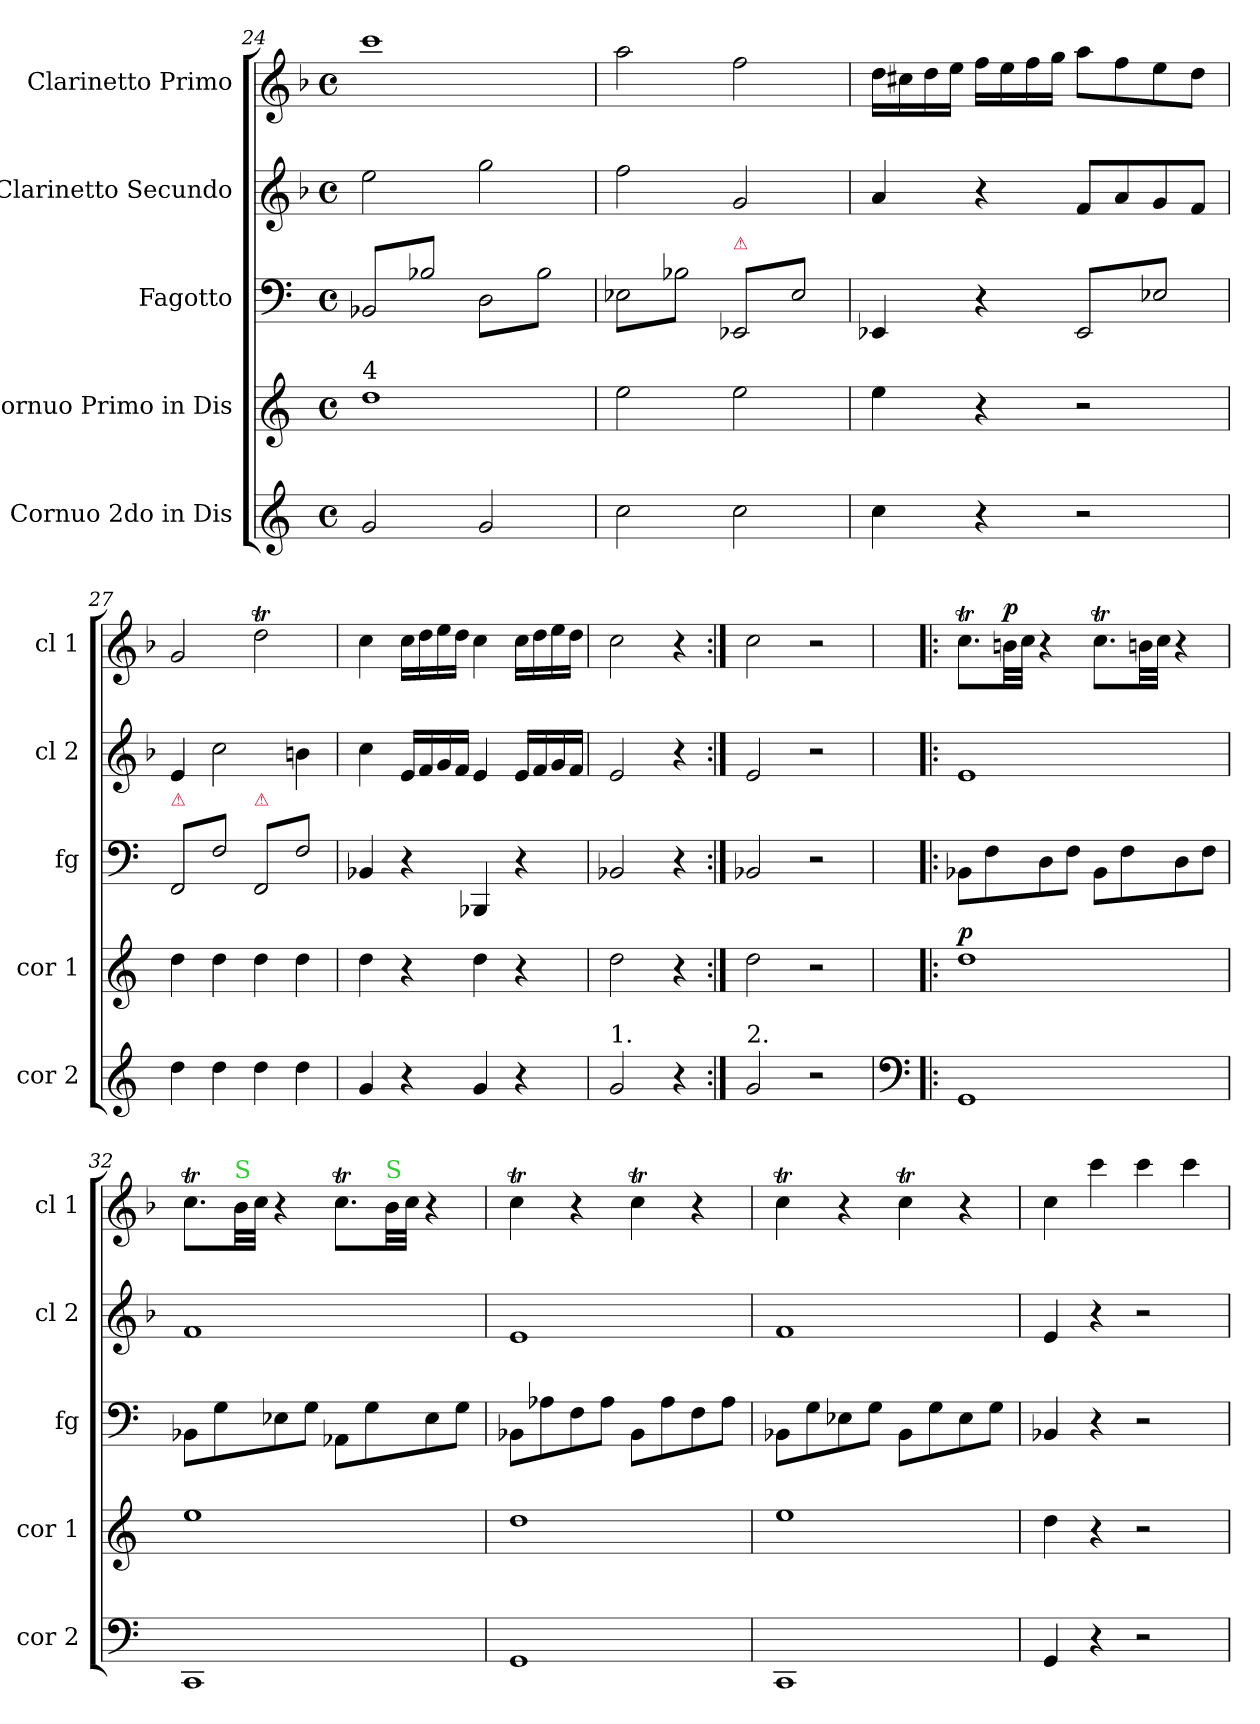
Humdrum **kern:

**kern	**dynam	**kern	**dynam	**kern	**kern	**dynam	**kern	**dynam
*part5	*part5	*part4	*part4	*part3	*part2	*part2	*part1	*part1
*staff5	*staff5	*staff4	*staff4	*staff3	*staff2	*staff2	*staff1	*staff1
*I"Cornuo 2do in Dis	*	*I"Cornuo Primo in Dis	*	*I"Fagotto	*I"Clarinetto Secundo	*	*I"Clarinetto Primo	*
*I'cor 2	*	*I'cor 1	*	*I'fg	*I'cl 2	*	*I'cl 1	*
*clefG2	*	*clefG2	*	*clefF4	*clefG2	*	*clefG2	*
*ITrd5c9	*	*ITrd5c9	*	*	*ITrd1c2	*	*ITrd1c2	*
*k[b-e-a-]	*	*k[b-e-a-]	*	*	*k[b-e-a-]	*	*k[b-e-a-]	*
*M4/4	*	*M4/4	*	*M4/4	*M4/4	*	*M4/4	*
*met(c)	*	*met(c)	*	*met(c)	*met(c)	*	*met(c)	*
=24	=24	=24	=24	=24	=24	=24	=24	=24
!	!	!	!	!LO:TX:a:color=crimson:t=⚠	!	!	!	!
!	!	!LO:TX:a:t=4	!	!	!	!	!	!
!	!LO:DY:a	!	!	!	!	!	!	!
*	*	*	*	*tremolo	*	*	*	*
2B-/	fo	1f	.	8BB-/L	2dd\	.	1bb-	.
.	.	.	.	8B-/	.	.	.	.
.	.	.	.	8BB-/	.	.	.	.
.	.	.	.	8B-/J	.	.	.	.
2B-/	.	.	.	8D\L	2ff\	.	.	.
.	.	.	.	8B-\	.	.	.	.
.	.	.	.	8D\	.	.	.	.
.	.	.	.	8B-\J	.	.	.	.
=25	=25	=25	=25	=25	=25	=25	=25	=25
2e-\	.	2g\	.	8E-\L	2ee-\	.	2gg\	.
.	.	.	.	8B-\	.	.	.	.
.	.	.	.	8E-\	.	.	.	.
.	.	.	.	8B-\J	.	.	.	.
!	!	!	!	!LO:TX:a:color=crimson:t=⚠	!	!	!	!
2e-\	.	2g\	.	8EE-/L	2f/	.	2ee-\	.
.	.	.	.	8E-/	.	.	.	.
.	.	.	.	8EE-/	.	.	.	.
.	.	.	.	8E-/J	.	.	.	.
*	*	*	*	*Xtremolo	*	*	*	*
=26	=26	=26	=26	=26	=26	=26	=26	=26
4e-\	.	4g\	.	4EE-/	4g/	.	16cc\LL	.
.	.	.	.	.	.	.	16bn\	.
.	.	.	.	.	.	.	16cc\	.
.	.	.	.	.	.	.	16dd\JJ	.
4r	.	4r	.	4r	4r	.	16ee-\LL	.
.	.	.	.	.	.	.	16dd\	.
.	.	.	.	.	.	.	16ee-\	.
.	.	.	.	.	.	.	16ff\JJ	.
!	!	!	!	!LO:TX:a:color=crimson:t=⚠	!	!	!	!
*	*	*	*	*tremolo	*	*	*	*
2r	.	2r	.	8EE-/L	8e-/L	.	8gg\L	.
.	.	.	.	8E-/	8g/	.	8ee-\	.
.	.	.	.	8EE-/	8f/	.	8dd\	.
.	.	.	.	8E-/J	8e-/J	.	8cc\J	.
=27	=27	=27	=27	=27	=27	=27	=27	=27
!	!	!	!	!LO:TX:a:color=crimson:t=⚠	!	!	!	!
4f\	.	4f\	.	8FF/L	4d/	.	2f/	.
.	.	.	.	8F/	.	.	.	.
4f\	.	4f\	.	8FF/	2b-\	.	.	.
.	.	.	.	8F/J	.	.	.	.
!	!	!	!	!LO:TX:a:color=crimson:t=⚠	!	!	!	!
4f\	.	4f\	.	8FF/L	.	.	2ccT\	.
.	.	.	.	8F/	.	.	.	.
4f\	.	4f\	.	8FF/	4an\	.	.	.
.	.	.	.	8F/J	.	.	.	.
*	*	*	*	*Xtremolo	*	*	*	*
=28	=28	=28	=28	=28	=28	=28	=28	=28
4B-/	.	4f\	.	4BB-/	4b-\	.	4b-\	.
.	.	.	.	.	.	.	.	.
4r	.	4r	.	4r	16d/LL	.	16b-\LL	.
.	.	.	.	.	16e-/	.	16cc\	.
.	.	.	.	.	16f/	.	16dd\	.
.	.	.	.	.	16e-/JJ	.	16cc\JJ	.
4B-/	.	4f\	.	4BBB-/	4d/	.	4b-\	.
4r	.	4r	.	4r	16d/LL	.	16b-\LL	.
.	.	.	.	.	16e-/	.	16cc\	.
.	.	.	.	.	16f/	.	16dd\	.
.	.	.	.	.	16e-/JJ	.	16cc\JJ	.
=29	=29	=29	=29	=29	=29	=29	=29	=29
!LO:TX:a:t=1.	!	!	!	!	!	!	!	!
2B-/	.	2f\	.	2BB-/	2d/	.	2b-\	.
4r	.	4r	.	4r	4r	.	4r	.
=30:|!	=30:|!	=30:|!	=30:|!	=30:|!	=30:|!	=30:|!	=30:|!	=30:|!
!LO:TX:a:t=2.	!	!	!	!	!	!	!	!
2B-/	.	2f\	.	2BB-/	2d/	.	2b-\	.
2r	.	2r	.	2r	2r	.	2r	.
=31!|:	=31!|:	=31!|:	=31!|:	=31!|:	=31!|:	=31!|:	=31!|:	=31!|:
*clefF4	*	*	*	*	*	*	*	*
!	!	!	!LO:DY:a	!	!	!LO:DY:a	!	!
1BBB-	.	1f	p	8BB-\L	1d	p&colon;	8.b-T\L	.
.	.	.	.	8F\	.	.	.	.
!	!	!	!	!	!	!	!	!LO:DY:a
.	.	.	.	.	.	.	32an\LL	p
.	.	.	.	.	.	.	32b-\JJJ	.
.	.	.	.	8D\	.	.	4r	.
.	.	.	.	8F\J	.	.	.	.
.	.	.	.	8BB-\L	.	.	8.b-T\L	.
.	.	.	.	8F\	.	.	.	.
.	.	.	.	.	.	.	32an\LL	.
.	.	.	.	.	.	.	32b-\JJJ	.
.	.	.	.	8D\	.	.	4r	.
.	.	.	.	8F\J	.	.	.	.
=32	=32	=32	=32	=32	=32	=32	=32	=32
1EEE-	.	1g	.	8BB-\L	1e-	.	8.b-T\L	.
.	.	.	.	8G\	.	.	.	.
!	!	!	!	!	!	!	!LO:TX:a:color=limegreen:t=S	!
.	.	.	.	.	.	.	32a-\LL	.
.	.	.	.	.	.	.	32b-\JJJ	.
.	.	.	.	8E-\	.	.	4r	.
.	.	.	.	8G\J	.	.	.	.
.	.	.	.	8AA-\L	.	.	8.b-T\L	.
.	.	.	.	8G\	.	.	.	.
!	!	!	!	!	!	!	!LO:TX:a:color=limegreen:t=S	!
.	.	.	.	.	.	.	32a-\LL	.
.	.	.	.	.	.	.	32b-\JJJ	.
.	.	.	.	8E-\	.	.	4r	.
.	.	.	.	8G\J	.	.	.	.
=33	=33	=33	=33	=33	=33	=33	=33	=33
1BBB-	.	1f	.	8BB-\L	1d	.	4b-T\	.
.	.	.	.	8A-X\	.	.	.	.
.	.	.	.	8F\	.	.	4r	.
.	.	.	.	8A-\J	.	.	.	.
.	.	.	.	8BB-\L	.	.	4b-T\	.
.	.	.	.	8A-\	.	.	.	.
.	.	.	.	8F\	.	.	4r	.
.	.	.	.	8A-\J	.	.	.	.
=34	=34	=34	=34	=34	=34	=34	=34	=34
1EEE-	.	1g	.	8BB-\L	1e-	.	4b-T\	.
.	.	.	.	8G\	.	.	.	.
.	.	.	.	8E-\	.	.	4r	.
.	.	.	.	8G\J	.	.	.	.
.	.	.	.	8BB-\L	.	.	4b-T\	.
.	.	.	.	8G\	.	.	.	.
.	.	.	.	8E-\	.	.	4r	.
.	.	.	.	8G\J	.	.	.	.
=35	=35	=35	=35	=35	=35	=35	=35	=35
4BBB-/	.	4f\	.	4BB-/	4d/	.	4b-\	.
4r	.	4r	.	4r	4r	.	4bb-\	.
2r	.	2r	.	2r	2r	.	4bb-\	.
.	.	.	.	.	.	.	4bb-\	.
=	=	=	=	=	=	=	=	=
*-	*-	*-	*-	*-	*-	*-	*-	*-
